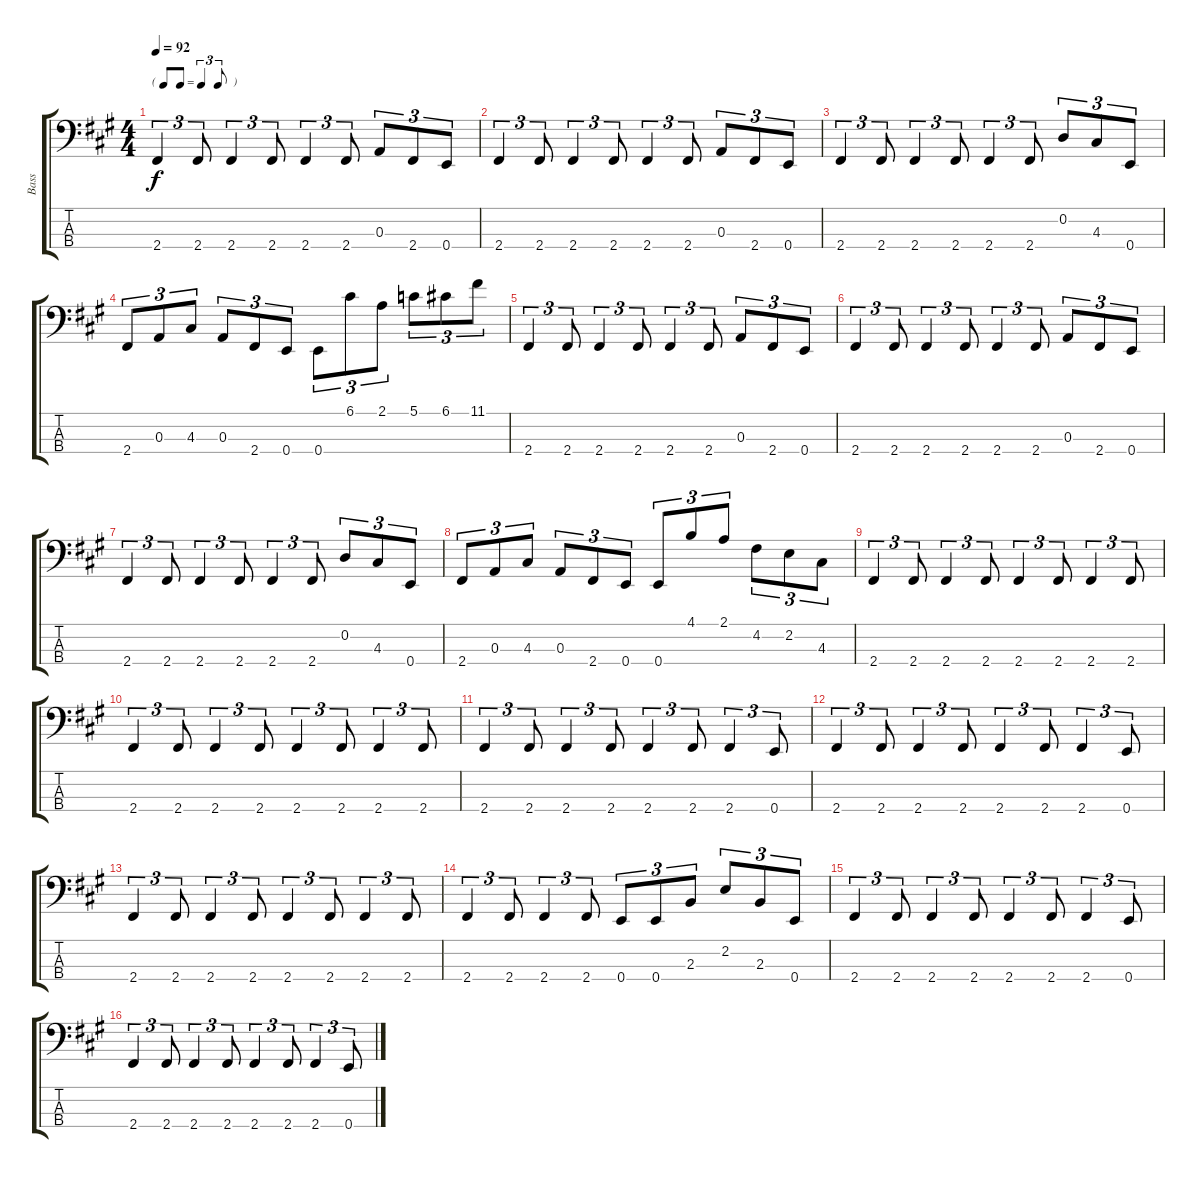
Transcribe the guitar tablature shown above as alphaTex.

\track ("Bass" "Bass") {instrument electricbassfinger}
\staff {score tabs}
\tuning (G2 D2 A1 E1) {hide}
\ts (4 4)
\tf triplet8th
\tempo 92
\clef f4
\ks f#minor
2.4.4{tu (3 2) dy f instrument electricbassfinger} 2.4.8{tu (3 2)} 2.4.4{tu (3 2)} 2.4.8{tu (3 2)} 2.4.4{tu (3 2)} 2.4.8{tu (3 2)} 0.3.8{tu (3 2)} 2.4.8{tu (3 2)} 0.4.8{tu (3 2)} |
2.4.4{tu (3 2)} 2.4.8{tu (3 2)} 2.4.4{tu (3 2)} 2.4.8{tu (3 2)} 2.4.4{tu (3 2)} 2.4.8{tu (3 2)} 0.3.8{tu (3 2)} 2.4.8{tu (3 2)} 0.4.8{tu (3 2)} |
2.4.4{tu (3 2)} 2.4.8{tu (3 2)} 2.4.4{tu (3 2)} 2.4.8{tu (3 2)} 2.4.4{tu (3 2)} 2.4.8{tu (3 2)} 0.2.8{tu (3 2)} 4.3.8{tu (3 2)} 0.4.8{tu (3 2)} |
2.4.8{tu (3 2)} 0.3.8{tu (3 2)} 4.3.8{tu (3 2)} 0.3.8{tu (3 2)} 2.4.8{tu (3 2)} 0.4.8{tu (3 2)} 0.4.8{tu (3 2)} 6.1.8{tu (3 2)} 2.1.8{tu (3 2)} 5.1.8{tu (3 2)} 6.1.8{tu (3 2)} 11.1.8{tu (3 2)} |
2.4.4{tu (3 2)} 2.4.8{tu (3 2)} 2.4.4{tu (3 2)} 2.4.8{tu (3 2)} 2.4.4{tu (3 2)} 2.4.8{tu (3 2)} 0.3.8{tu (3 2)} 2.4.8{tu (3 2)} 0.4.8{tu (3 2)} |
2.4.4{tu (3 2)} 2.4.8{tu (3 2)} 2.4.4{tu (3 2)} 2.4.8{tu (3 2)} 2.4.4{tu (3 2)} 2.4.8{tu (3 2)} 0.3.8{tu (3 2)} 2.4.8{tu (3 2)} 0.4.8{tu (3 2)} |
2.4.4{tu (3 2)} 2.4.8{tu (3 2)} 2.4.4{tu (3 2)} 2.4.8{tu (3 2)} 2.4.4{tu (3 2)} 2.4.8{tu (3 2)} 0.2.8{tu (3 2)} 4.3.8{tu (3 2)} 0.4.8{tu (3 2)} |
2.4.8{tu (3 2)} 0.3.8{tu (3 2)} 4.3.8{tu (3 2)} 0.3.8{tu (3 2)} 2.4.8{tu (3 2)} 0.4.8{tu (3 2)} 0.4.8{tu (3 2)} 4.1.8{tu (3 2)} 2.1.8{tu (3 2)} 4.2.8{tu (3 2)} 2.2.8{tu (3 2)} 4.3.8{tu (3 2)} |
2.4.4{tu (3 2)} 2.4.8{tu (3 2)} 2.4.4{tu (3 2)} 2.4.8{tu (3 2)} 2.4.4{tu (3 2)} 2.4.8{tu (3 2)} 2.4.4{tu (3 2)} 2.4.8{tu (3 2)} |
2.4.4{tu (3 2)} 2.4.8{tu (3 2)} 2.4.4{tu (3 2)} 2.4.8{tu (3 2)} 2.4.4{tu (3 2)} 2.4.8{tu (3 2)} 2.4.4{tu (3 2)} 2.4.8{tu (3 2)} |
2.4.4{tu (3 2)} 2.4.8{tu (3 2)} 2.4.4{tu (3 2)} 2.4.8{tu (3 2)} 2.4.4{tu (3 2)} 2.4.8{tu (3 2)} 2.4.4{tu (3 2)} 0.4.8{tu (3 2)} |
2.4.4{tu (3 2)} 2.4.8{tu (3 2)} 2.4.4{tu (3 2)} 2.4.8{tu (3 2)} 2.4.4{tu (3 2)} 2.4.8{tu (3 2)} 2.4.4{tu (3 2)} 0.4.8{tu (3 2)} |
2.4.4{tu (3 2)} 2.4.8{tu (3 2)} 2.4.4{tu (3 2)} 2.4.8{tu (3 2)} 2.4.4{tu (3 2)} 2.4.8{tu (3 2)} 2.4.4{tu (3 2)} 2.4.8{tu (3 2)} |
2.4.4{tu (3 2)} 2.4.8{tu (3 2)} 2.4.4{tu (3 2)} 2.4.8{tu (3 2)} 0.4.8{tu (3 2)} 0.4.8{tu (3 2)} 2.3.8{tu (3 2)} 2.2.8{tu (3 2)} 2.3.8{tu (3 2)} 0.4.8{tu (3 2)} |
2.4.4{tu (3 2)} 2.4.8{tu (3 2)} 2.4.4{tu (3 2)} 2.4.8{tu (3 2)} 2.4.4{tu (3 2)} 2.4.8{tu (3 2)} 2.4.4{tu (3 2)} 0.4.8{tu (3 2)} |
2.4.4{tu (3 2)} 2.4.8{tu (3 2)} 2.4.4{tu (3 2)} 2.4.8{tu (3 2)} 2.4.4{tu (3 2)} 2.4.8{tu (3 2)} 2.4.4{tu (3 2)} 0.4.8{tu (3 2)}
